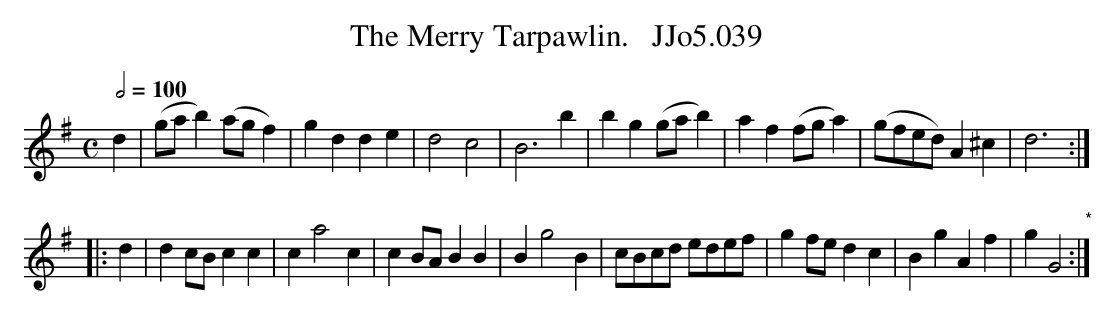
X:1
T:Merry Tarpawlin.   JJo5.039, The
M:C
L:1/4
Q:1/2=100
K:G
d|(g/a/ b) (a/g/f)|gdde|d2c2|B3b|bg (g/a/b)|af (f/g/a)|(g/f/e/d/) A^c|d3 :|
|:d|d c/B/ cc|ca2c|c B/A/ BB|Bg2B|c/B/c/d/ e/d/e/f/|g f/e/ dc|BgAf|g G2 "*":|
